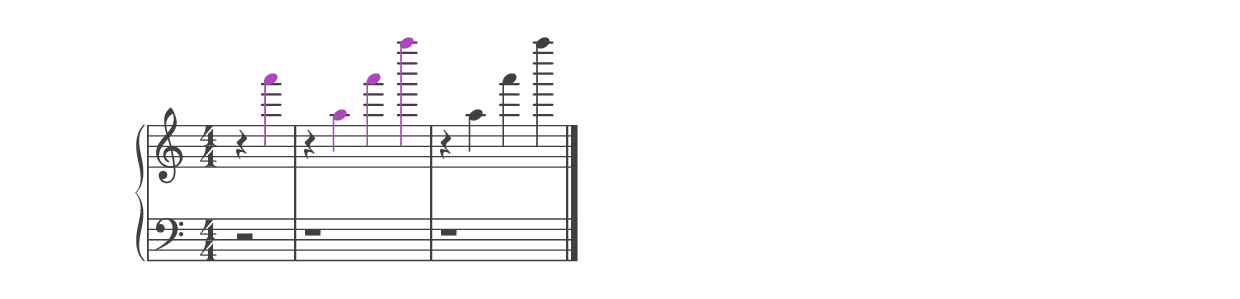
%% ----------------------------------------------------------------------------
%% Generated on: 2018 December 27
%% Note Name: A6
%% Octave: 6
%% Clef: treble
%% Filename: 138-73-6-treble-A6
%% ----------------------------------------------------------------------------

\version "2.19.82"

\include "../piano_note_colors.ly"

\header {
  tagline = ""
}

upper = {
  \clef treble
  \numericTimeSignature
  \override NoteHead.color = #colorized-note
  \override Stem.color = #colorized-note
  \override Accidental.color = #colorized-note
  % treble note in color
  r4 a'''4
  % treble octave in color
  r4 a''4 a'''4 a''''4
  \override NoteHead.color = #default-black
  \override Stem.color = #default-black
  \override Accidental.color = #default-black
  % treble octave repeat in black
  r4 a''4 a'''4 a''''4
  \bar "|."
}

lower = {
  \clef bass
  \numericTimeSignature
  \override NoteHead.color = #colorized-note
  \override Stem.color = #colorized-note
  \override Accidental.color = #colorized-note
  % bass note in color
  r2
  % bass octave in color
  r1
  \override NoteHead.color = #default-black
  \override Stem.color = #default-black
  \override Accidental.color = #default-black
  % bass octave repeat in black
  r1
}

\score {
  \new PianoStaff <<
    \context Score
    \applyContext #(override-color-for-all-grobs default-black)
    \time 4/4
    \partial 2
    \new Staff = upper { \upper }
    \new Staff = lower { \lower }
  >>
  \layout { }
  \midi { }
}